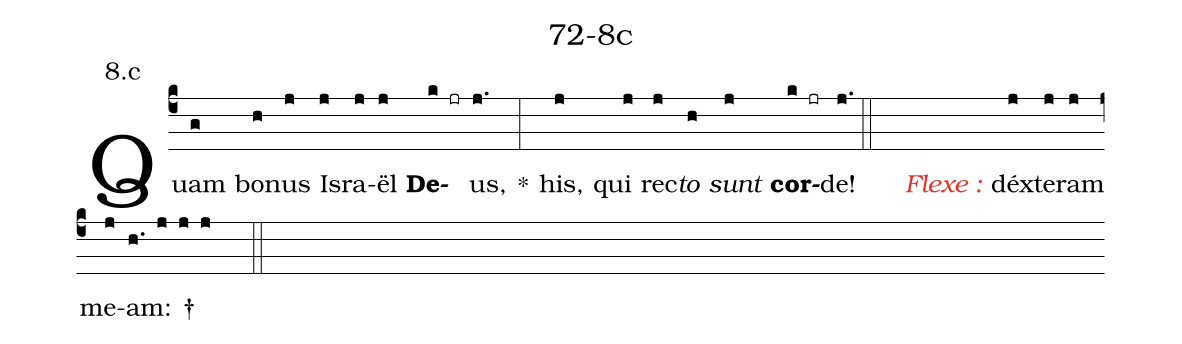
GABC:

name: 72-8c;
annotation: 8.c;
%%
(c4)Quam(g) bo(h)nus(j) Is(j)ra(j)ël(j) <b>De</b>(k jr)us,(j.) <sp>*</sp>(:) his,(j) qui(j) rec(j)<i>to</i>(h) <i>sunt</i>(j) <b>cor</b>(k jr)de!(j.) (::)
~(  ) <c><i>Flexe :</i></c>( ) déx(j)te(j)ram(j) me(j)am: †(h. j j j  ::)

%E(j) u(j) o(h) u(j) a(k) e.(j.) (::)
